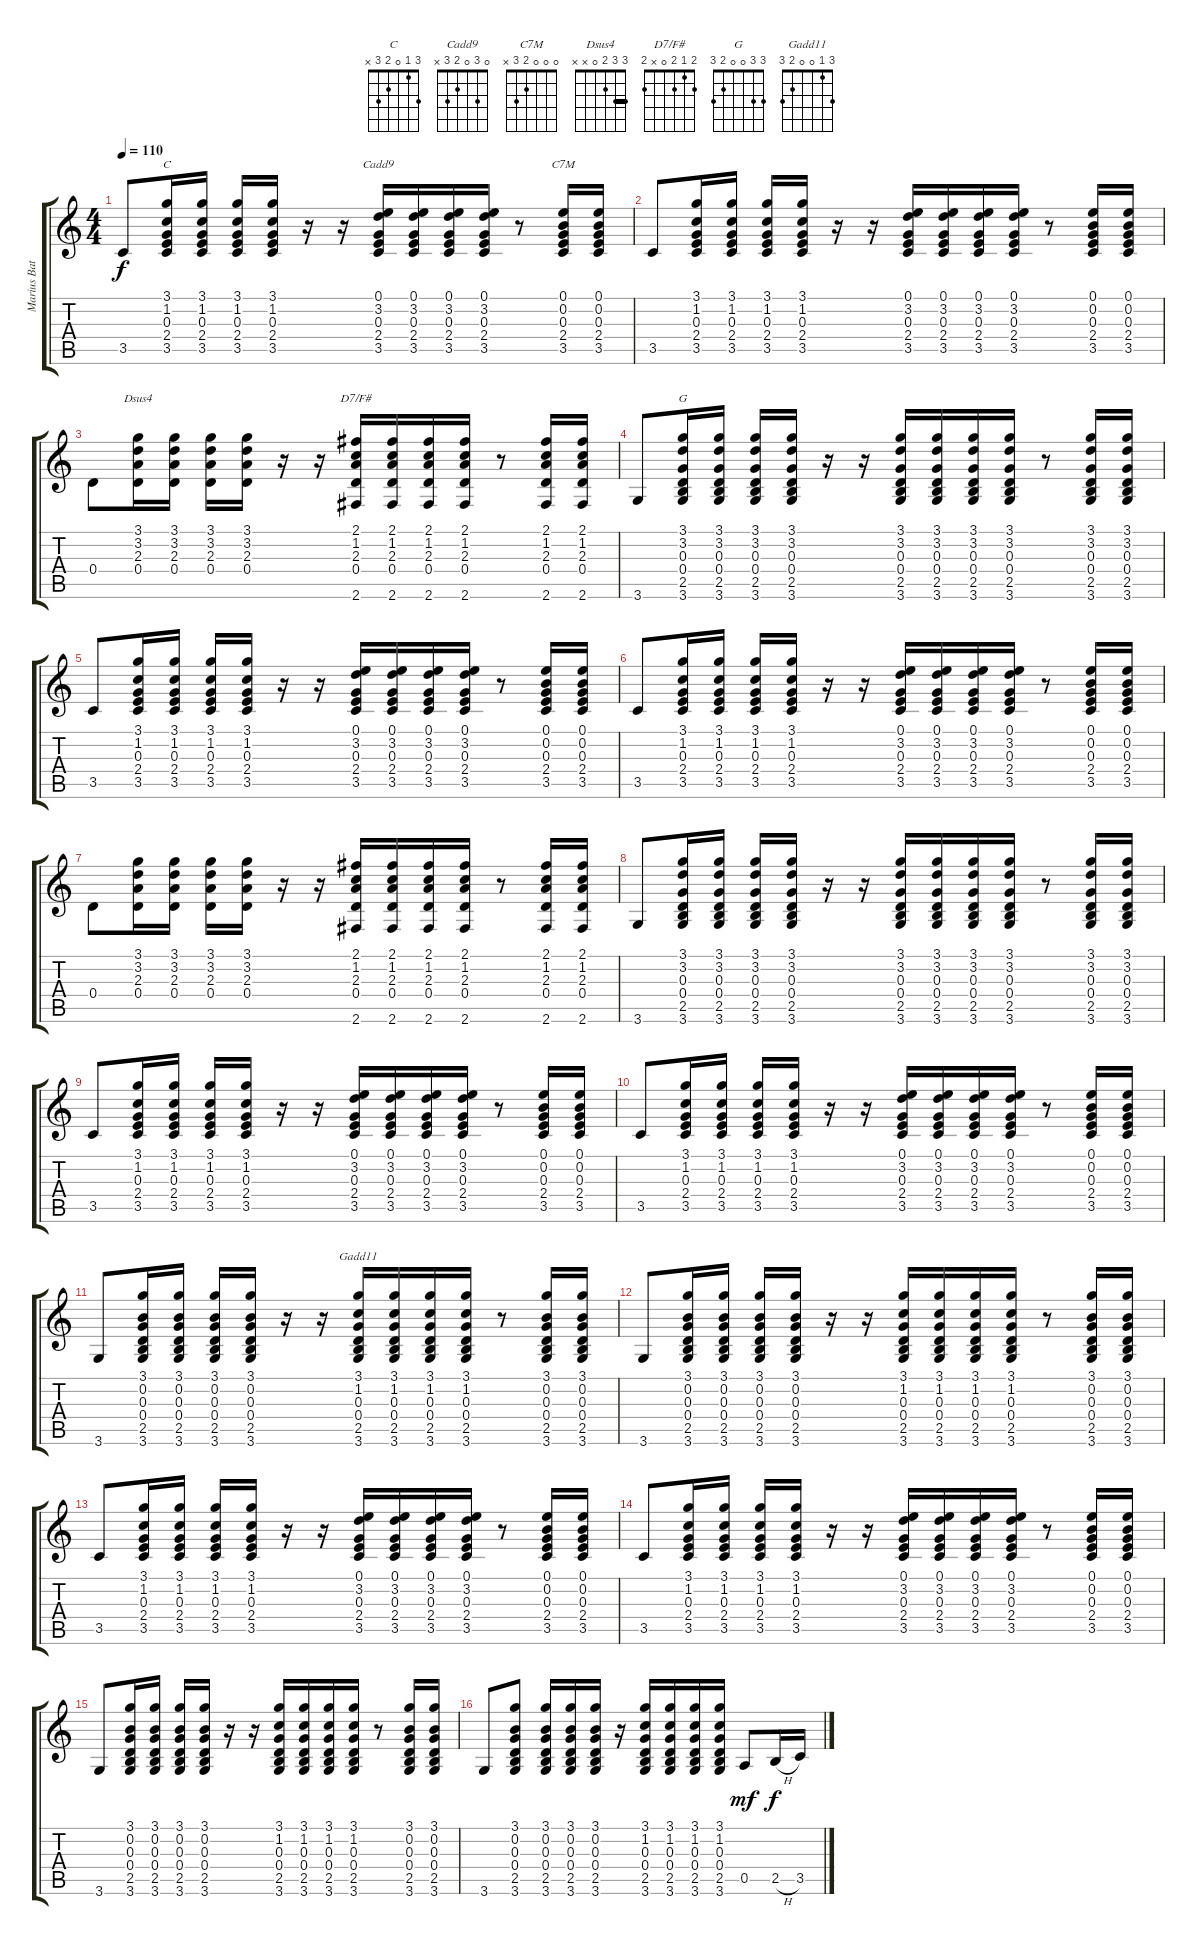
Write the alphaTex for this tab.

\track ("Marius Batu" "Marius Bat") {instrument acousticguitarsteel}
\staff {score tabs}
\tuning (E4 B3 G3 D3 A2 E2) {hide}
\chord ("C" 3 1 0 2 3 x)
\chord ("Cadd9" 0 3 0 2 3 x)
\chord ("C7M" 0 0 0 2 3 x)
\chord ("Dsus4" 3 3 2 0 x x) {barre 3}
\chord ("D7/F#" 2 1 2 0 x 2)
\chord ("G" 3 3 0 0 2 3)
\chord ("Gadd11" 3 1 0 0 2 3)
\ts (4 4)
\tempo 110
\clef g2
\ks c
3.5.8{dy f instrument acousticguitarsteel} (3.1 1.2 0.3 2.4 3.5).16{ch "C"} (3.1 1.2 0.3 2.4 3.5).16 (3.1 1.2 0.3 2.4 3.5).16 (3.1 1.2 0.3 2.4 3.5).16 r.16 r.16 (0.1 3.2 0.3 2.4 3.5).16{ch "Cadd9"} (0.1 3.2 0.3 2.4 3.5).16 (0.1 3.2 0.3 2.4 3.5).16 (0.1 3.2 0.3 2.4 3.5).16 r.8 (0.1 0.2 0.3 2.4 3.5).16{ch "C7M"} (0.1 0.2 0.3 2.4 3.5).16 |
3.5.8 (3.1 1.2 0.3 2.4 3.5).16 (3.1 1.2 0.3 2.4 3.5).16 (3.1 1.2 0.3 2.4 3.5).16 (3.1 1.2 0.3 2.4 3.5).16 r.16 r.16 (0.1 3.2 0.3 2.4 3.5).16 (0.1 3.2 0.3 2.4 3.5).16 (0.1 3.2 0.3 2.4 3.5).16 (0.1 3.2 0.3 2.4 3.5).16 r.8 (0.1 0.2 0.3 2.4 3.5).16 (0.1 0.2 0.3 2.4 3.5).16 |
0.4.8 (3.1 3.2 2.3 0.4).16{ch "Dsus4"} (3.1 3.2 2.3 0.4).16 (3.1 3.2 2.3 0.4).16 (3.1 3.2 2.3 0.4).16 r.16 r.16 (2.1 1.2 2.3 0.4 2.6).16{ch "D7/F#"} (2.1 1.2 2.3 0.4 2.6).16 (2.1 1.2 2.3 0.4 2.6).16 (2.1 1.2 2.3 0.4 2.6).16 r.8 (2.1 1.2 2.3 0.4 2.6).16 (2.1 1.2 2.3 0.4 2.6).16 |
3.6.8 (3.1 3.2 0.3 0.4 2.5 3.6).16{ch "G"} (3.1 3.2 0.3 0.4 2.5 3.6).16 (3.1 3.2 0.3 0.4 2.5 3.6).16 (3.1 3.2 0.3 0.4 2.5 3.6).16 r.16 r.16 (3.1 3.2 0.3 0.4 2.5 3.6).16 (3.1 3.2 0.3 0.4 2.5 3.6).16 (3.1 3.2 0.3 0.4 2.5 3.6).16 (3.1 3.2 0.3 0.4 2.5 3.6).16 r.8 (3.1 3.2 0.3 0.4 2.5 3.6).16 (3.1 3.2 0.3 0.4 2.5 3.6).16 |
3.5.8 (3.1 1.2 0.3 2.4 3.5).16 (3.1 1.2 0.3 2.4 3.5).16 (3.1 1.2 0.3 2.4 3.5).16 (3.1 1.2 0.3 2.4 3.5).16 r.16 r.16 (0.1 3.2 0.3 2.4 3.5).16 (0.1 3.2 0.3 2.4 3.5).16 (0.1 3.2 0.3 2.4 3.5).16 (0.1 3.2 0.3 2.4 3.5).16 r.8 (0.1 0.2 0.3 2.4 3.5).16 (0.1 0.2 0.3 2.4 3.5).16 |
3.5.8 (3.1 1.2 0.3 2.4 3.5).16 (3.1 1.2 0.3 2.4 3.5).16 (3.1 1.2 0.3 2.4 3.5).16 (3.1 1.2 0.3 2.4 3.5).16 r.16 r.16 (0.1 3.2 0.3 2.4 3.5).16 (0.1 3.2 0.3 2.4 3.5).16 (0.1 3.2 0.3 2.4 3.5).16 (0.1 3.2 0.3 2.4 3.5).16 r.8 (0.1 0.2 0.3 2.4 3.5).16 (0.1 0.2 0.3 2.4 3.5).16 |
0.4.8 (3.1 3.2 2.3 0.4).16 (3.1 3.2 2.3 0.4).16 (3.1 3.2 2.3 0.4).16 (3.1 3.2 2.3 0.4).16 r.16 r.16 (2.1 1.2 2.3 0.4 2.6).16 (2.1 1.2 2.3 0.4 2.6).16 (2.1 1.2 2.3 0.4 2.6).16 (2.1 1.2 2.3 0.4 2.6).16 r.8 (2.1 1.2 2.3 0.4 2.6).16 (2.1 1.2 2.3 0.4 2.6).16 |
3.6.8 (3.1 3.2 0.3 0.4 2.5 3.6).16 (3.1 3.2 0.3 0.4 2.5 3.6).16 (3.1 3.2 0.3 0.4 2.5 3.6).16 (3.1 3.2 0.3 0.4 2.5 3.6).16 r.16 r.16 (3.1 3.2 0.3 0.4 2.5 3.6).16 (3.1 3.2 0.3 0.4 2.5 3.6).16 (3.1 3.2 0.3 0.4 2.5 3.6).16 (3.1 3.2 0.3 0.4 2.5 3.6).16 r.8 (3.1 3.2 0.3 0.4 2.5 3.6).16 (3.1 3.2 0.3 0.4 2.5 3.6).16 |
3.5.8 (3.1 1.2 0.3 2.4 3.5).16 (3.1 1.2 0.3 2.4 3.5).16 (3.1 1.2 0.3 2.4 3.5).16 (3.1 1.2 0.3 2.4 3.5).16 r.16 r.16 (0.1 3.2 0.3 2.4 3.5).16 (0.1 3.2 0.3 2.4 3.5).16 (0.1 3.2 0.3 2.4 3.5).16 (0.1 3.2 0.3 2.4 3.5).16 r.8 (0.1 0.2 0.3 2.4 3.5).16 (0.1 0.2 0.3 2.4 3.5).16 |
3.5.8 (3.1 1.2 0.3 2.4 3.5).16 (3.1 1.2 0.3 2.4 3.5).16 (3.1 1.2 0.3 2.4 3.5).16 (3.1 1.2 0.3 2.4 3.5).16 r.16 r.16 (0.1 3.2 0.3 2.4 3.5).16 (0.1 3.2 0.3 2.4 3.5).16 (0.1 3.2 0.3 2.4 3.5).16 (0.1 3.2 0.3 2.4 3.5).16 r.8 (0.1 0.2 0.3 2.4 3.5).16 (0.1 0.2 0.3 2.4 3.5).16 |
3.6.8 (3.1 0.2 0.3 0.4 2.5 3.6).16 (3.1 0.2 0.3 0.4 2.5 3.6).16 (3.1 0.2 0.3 0.4 2.5 3.6).16 (3.1 0.2 0.3 0.4 2.5 3.6).16 r.16 r.16 (3.1 1.2 0.3 0.4 2.5 3.6).16{ch "Gadd11"} (3.1 1.2 0.3 0.4 2.5 3.6).16 (3.1 1.2 0.3 0.4 2.5 3.6).16 (3.1 1.2 0.3 0.4 2.5 3.6).16 r.8 (3.1 0.2 0.3 0.4 2.5 3.6).16 (3.1 0.2 0.3 0.4 2.5 3.6).16 |
3.6.8 (3.1 0.2 0.3 0.4 2.5 3.6).16 (3.1 0.2 0.3 0.4 2.5 3.6).16 (3.1 0.2 0.3 0.4 2.5 3.6).16 (3.1 0.2 0.3 0.4 2.5 3.6).16 r.16 r.16 (3.1 1.2 0.3 0.4 2.5 3.6).16 (3.1 1.2 0.3 0.4 2.5 3.6).16 (3.1 1.2 0.3 0.4 2.5 3.6).16 (3.1 1.2 0.3 0.4 2.5 3.6).16 r.8 (3.1 0.2 0.3 0.4 2.5 3.6).16 (3.1 0.2 0.3 0.4 2.5 3.6).16 |
3.5.8 (3.1 1.2 0.3 2.4 3.5).16 (3.1 1.2 0.3 2.4 3.5).16 (3.1 1.2 0.3 2.4 3.5).16 (3.1 1.2 0.3 2.4 3.5).16 r.16 r.16 (0.1 3.2 0.3 2.4 3.5).16 (0.1 3.2 0.3 2.4 3.5).16 (0.1 3.2 0.3 2.4 3.5).16 (0.1 3.2 0.3 2.4 3.5).16 r.8 (0.1 0.2 0.3 2.4 3.5).16 (0.1 0.2 0.3 2.4 3.5).16 |
3.5.8 (3.1 1.2 0.3 2.4 3.5).16 (3.1 1.2 0.3 2.4 3.5).16 (3.1 1.2 0.3 2.4 3.5).16 (3.1 1.2 0.3 2.4 3.5).16 r.16 r.16 (0.1 3.2 0.3 2.4 3.5).16 (0.1 3.2 0.3 2.4 3.5).16 (0.1 3.2 0.3 2.4 3.5).16 (0.1 3.2 0.3 2.4 3.5).16 r.8 (0.1 0.2 0.3 2.4 3.5).16 (0.1 0.2 0.3 2.4 3.5).16 |
3.6.8 (3.1 0.2 0.3 0.4 2.5 3.6).16 (3.1 0.2 0.3 0.4 2.5 3.6).16 (3.1 0.2 0.3 0.4 2.5 3.6).16 (3.1 0.2 0.3 0.4 2.5 3.6).16 r.16 r.16 (3.1 1.2 0.3 0.4 2.5 3.6).16 (3.1 1.2 0.3 0.4 2.5 3.6).16 (3.1 1.2 0.3 0.4 2.5 3.6).16 (3.1 1.2 0.3 0.4 2.5 3.6).16 r.8 (3.1 0.2 0.3 0.4 2.5 3.6).16 (3.1 0.2 0.3 0.4 2.5 3.6).16 |
3.6.8 (3.1 0.2 0.3 0.4 2.5 3.6).8 (3.1 0.2 0.3 0.4 2.5 3.6).16 (3.1 0.2 0.3 0.4 2.5 3.6).16 (3.1 0.2 0.3 0.4 2.5 3.6).16 r.16 (3.1 1.2 0.3 0.4 2.5 3.6).16 (3.1 1.2 0.3 0.4 2.5 3.6).16 (3.1 1.2 0.3 0.4 2.5 3.6).16 (3.1 1.2 0.3 0.4 2.5 3.6).16 0.5.8{dy mf} 2.5{h}.16{dy f} 3.5.16
